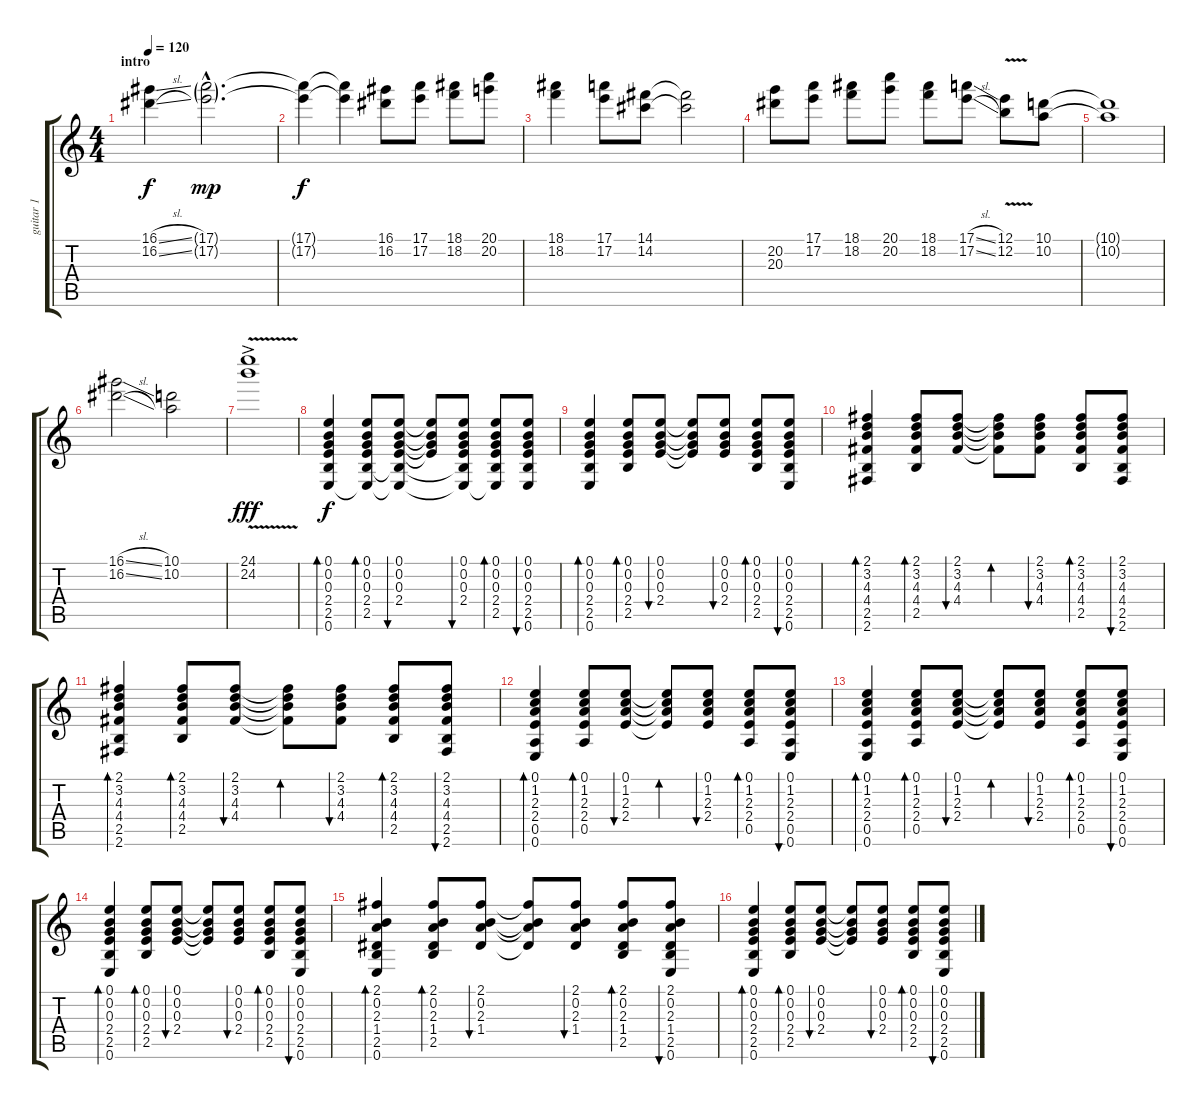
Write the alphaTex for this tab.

\track ("guitar 1" "guitar 1") {instrument acousticguitarsteel}
\staff {score tabs}
\tuning (E4 B3 G3 D3 A2 E2) {hide}
\ts (4 4)
\section ("" "intro")
\tempo 120
\clef g2
\ks c
(16.1{sl} 16.2{sl}).4{dy f balance 0 instrument panflute} (17.1{g hac} 17.2{g hac}).2{d dy mp} |
(17.1{t} 17.2{t}).4{dy f} (17.1{t} 17.2{t}).4 (16.1 16.2).8 (17.1 17.2).8 (18.1 18.2).8 (20.1 20.2).8 |
(18.1 18.2).4 (17.1 17.2).8 (14.1 14.2).8 (14.1{t} 14.2{t}).2 |
(20.2 20.3).8 (17.1 17.2).8 (18.1 18.2).8 (20.1 20.2).8 (18.1 18.2).8 (17.1{sl} 17.2{sl}).8 (12.1{v} 12.2).8 (10.1 10.2).8 |
(10.1{t} 10.2{t}).1 |
(16.1{sl} 16.2{sl}).2 (10.1 10.2).2 |
(24.1{v ac} 24.2{ac}).1{dy fff} |
(0.1 0.2 0.3 2.4 2.5 0.6).4{bd 60 dy f instrument acousticguitarsteel} (0.1 0.2 0.3 2.4 2.5 0.6{t}).8{bd 60} (0.1 0.2 0.3 2.4 2.5{t} 0.6{t}).8{bu 60} (0.1{t} 0.2{t} 0.3{t} 2.4{t}).8 (0.1 0.2 0.3 2.4 2.5{t} 0.6{t}).8{bu 60} (0.1 0.2 0.3 2.4 2.5 0.6{t}).8{bd 60} (0.1 0.2 0.3 2.4 2.5 0.6).8{bu 60} |
(0.1 0.2 0.3 2.4 2.5 0.6).4{bd 60} (0.1 0.2 0.3 2.4 2.5).8{bd 60} (0.1 0.2 0.3 2.4).8{bu 60} (0.1{t} 0.2{t} 0.3{t} 2.4{t}).8 (0.1 0.2 0.3 2.4).8{bu 60} (0.1 0.2 0.3 2.4 2.5).8{bd 60} (0.1 0.2 0.3 2.4 2.5 0.6).8{bu 60} |
(2.1 3.2 4.3 4.4 2.5 2.6).4{bd 60} (2.1 3.2 4.3 4.4 2.5).8{bd 60} (2.1 3.2 4.3 4.4).8{bu 60} (2.1{t} 3.2{t} 4.3{t} 4.4{t}).8{bd 60} (2.1 3.2 4.3 4.4).8{bu 60} (2.1 3.2 4.3 4.4 2.5).8{bd 60} (2.1 3.2 4.3 4.4 2.5 2.6).8{bu 60} |
(2.1 3.2 4.3 4.4 2.5 2.6).4{bd 60} (2.1 3.2 4.3 4.4 2.5).8{bd 60} (2.1 3.2 4.3 4.4).8{bu 60} (2.1{t} 3.2{t} 4.3{t} 4.4{t}).8{bd 60} (2.1 3.2 4.3 4.4).8{bu 60} (2.1 3.2 4.3 4.4 2.5).8{bd 60} (2.1 3.2 4.3 4.4 2.5 2.6).8{bu 60} |
(0.1 1.2 2.3 2.4 0.5 0.6).4{bd 60} (0.1 1.2 2.3 2.4 0.5).8{bd 60} (0.1 1.2 2.3 2.4).8{bu 60} (0.1{t} 1.2{t} 2.3{t} 2.4{t}).8{bd 60} (0.1 1.2 2.3 2.4).8{bu 60} (0.1 1.2 2.3 2.4 0.5).8{bd 60} (0.1 1.2 2.3 2.4 0.5 0.6).8{bu 60} |
(0.1 1.2 2.3 2.4 0.5 0.6).4{bd 60} (0.1 1.2 2.3 2.4 0.5).8{bd 60} (0.1 1.2 2.3 2.4).8{bu 60} (0.1{t} 1.2{t} 2.3{t} 2.4{t}).8{bd 60} (0.1 1.2 2.3 2.4).8{bu 60} (0.1 1.2 2.3 2.4 0.5).8{bd 60} (0.1 1.2 2.3 2.4 0.5 0.6).8{bu 60} |
(0.1 0.2 0.3 2.4 2.5 0.6).4{bd 60} (0.1 0.2 0.3 2.4 2.5).8{bd 60} (0.1 0.2 0.3 2.4).8{bu 60} (0.1{t} 0.2{t} 0.3{t} 2.4{t}).8 (0.1 0.2 0.3 2.4).8{bu 60} (0.1 0.2 0.3 2.4 2.5).8{bd 60} (0.1 0.2 0.3 2.4 2.5 0.6).8{bu 60} |
(2.1 0.2 2.3 1.4 2.5 0.6).4{bd 60} (2.1 0.2 2.3 1.4 2.5).8{bd 60} (2.1 0.2 2.3 1.4).8{bu 60} (2.1{t} 0.2{t} 2.3{t} 1.4{t}).8 (2.1 0.2 2.3 1.4).8{bu 60} (2.1 0.2 2.3 1.4 2.5).8{bd 60} (2.1 0.2 2.3 1.4 2.5 0.6).8{bu 60} |
(0.1 0.2 0.3 2.4 2.5 0.6).4{bd 60} (0.1 0.2 0.3 2.4 2.5).8{bd 60} (0.1 0.2 0.3 2.4).8{bu 60} (0.1{t} 0.2{t} 0.3{t} 2.4{t}).8 (0.1 0.2 0.3 2.4).8{bu 60} (0.1 0.2 0.3 2.4 2.5).8{bd 60} (0.1 0.2 0.3 2.4 2.5 0.6).8{bu 60}
